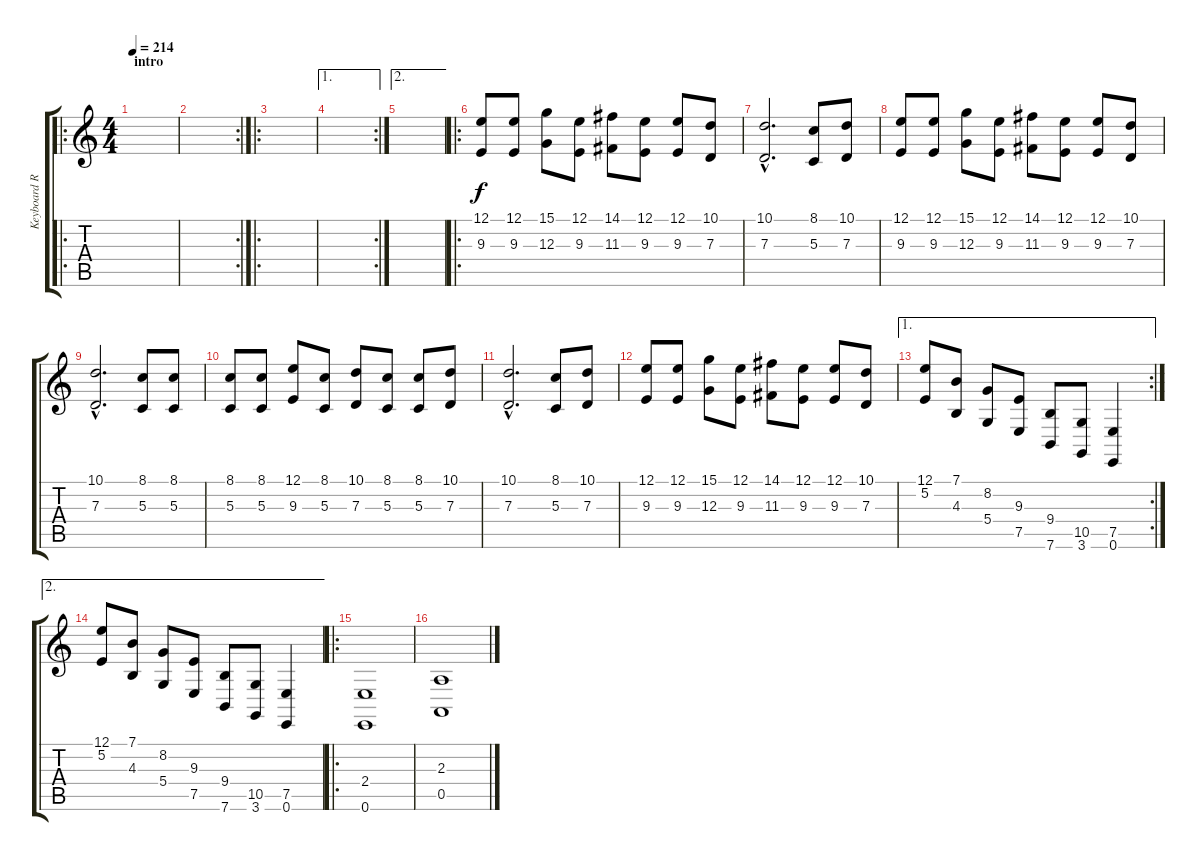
\track ("Keyboard Rhythms" "Keyboard R") {instrument stringensemble1}
\staff {score tabs}
\tuning (E4 B3 G3 D3 A2 E2) {hide}
\ro
\ts (4 4)
\section ("" "intro")
\tempo 214
\clef g2
\ks c
|
\rc 2
|
\ro
|
\ae 1
\rc 2
|
\ae 2
|
\ro
(12.1 9.3).8 (12.1 9.3).8 (15.1 12.3).8 (12.1 9.3).8 (14.1 11.3).8 (12.1 9.3).8 (12.1 9.3).8 (10.1 7.3).8 |
(10.1{hac} 7.3{hac}).2{d} (8.1 5.3).8 (10.1 7.3).8 |
(12.1 9.3).8 (12.1 9.3).8 (15.1 12.3).8 (12.1 9.3).8 (14.1 11.3).8 (12.1 9.3).8 (12.1 9.3).8 (10.1 7.3).8 |
(10.1{hac} 7.3{hac}).2{d} (8.1 5.3).8 (8.1 5.3).8 |
(8.1 5.3).8 (8.1 5.3).8 (12.1 9.3).8 (8.1 5.3).8 (10.1 7.3).8 (8.1 5.3).8 (8.1 5.3).8 (10.1 7.3).8 |
(10.1{hac} 7.3{hac}).2{d} (8.1 5.3).8 (10.1 7.3).8 |
(12.1 9.3).8 (12.1 9.3).8 (15.1 12.3).8 (12.1 9.3).8 (14.1 11.3).8 (12.1 9.3).8 (12.1 9.3).8 (10.1 7.3).8 |
\ae 1
\rc 2
(12.1 5.2).8 (7.1 4.3).8 (8.2 5.4).8 (9.3 7.5).8 (9.4 7.6).8 (10.5 3.6).8 (7.5 0.6).4 |
\ae 2
(12.1 5.2).8 (7.1 4.3).8 (8.2 5.4).8 (9.3 7.5).8 (9.4 7.6).8 (10.5 3.6).8 (7.5 0.6).4 |
\ro
(2.4 0.6).1 |
(2.3 0.5).1
